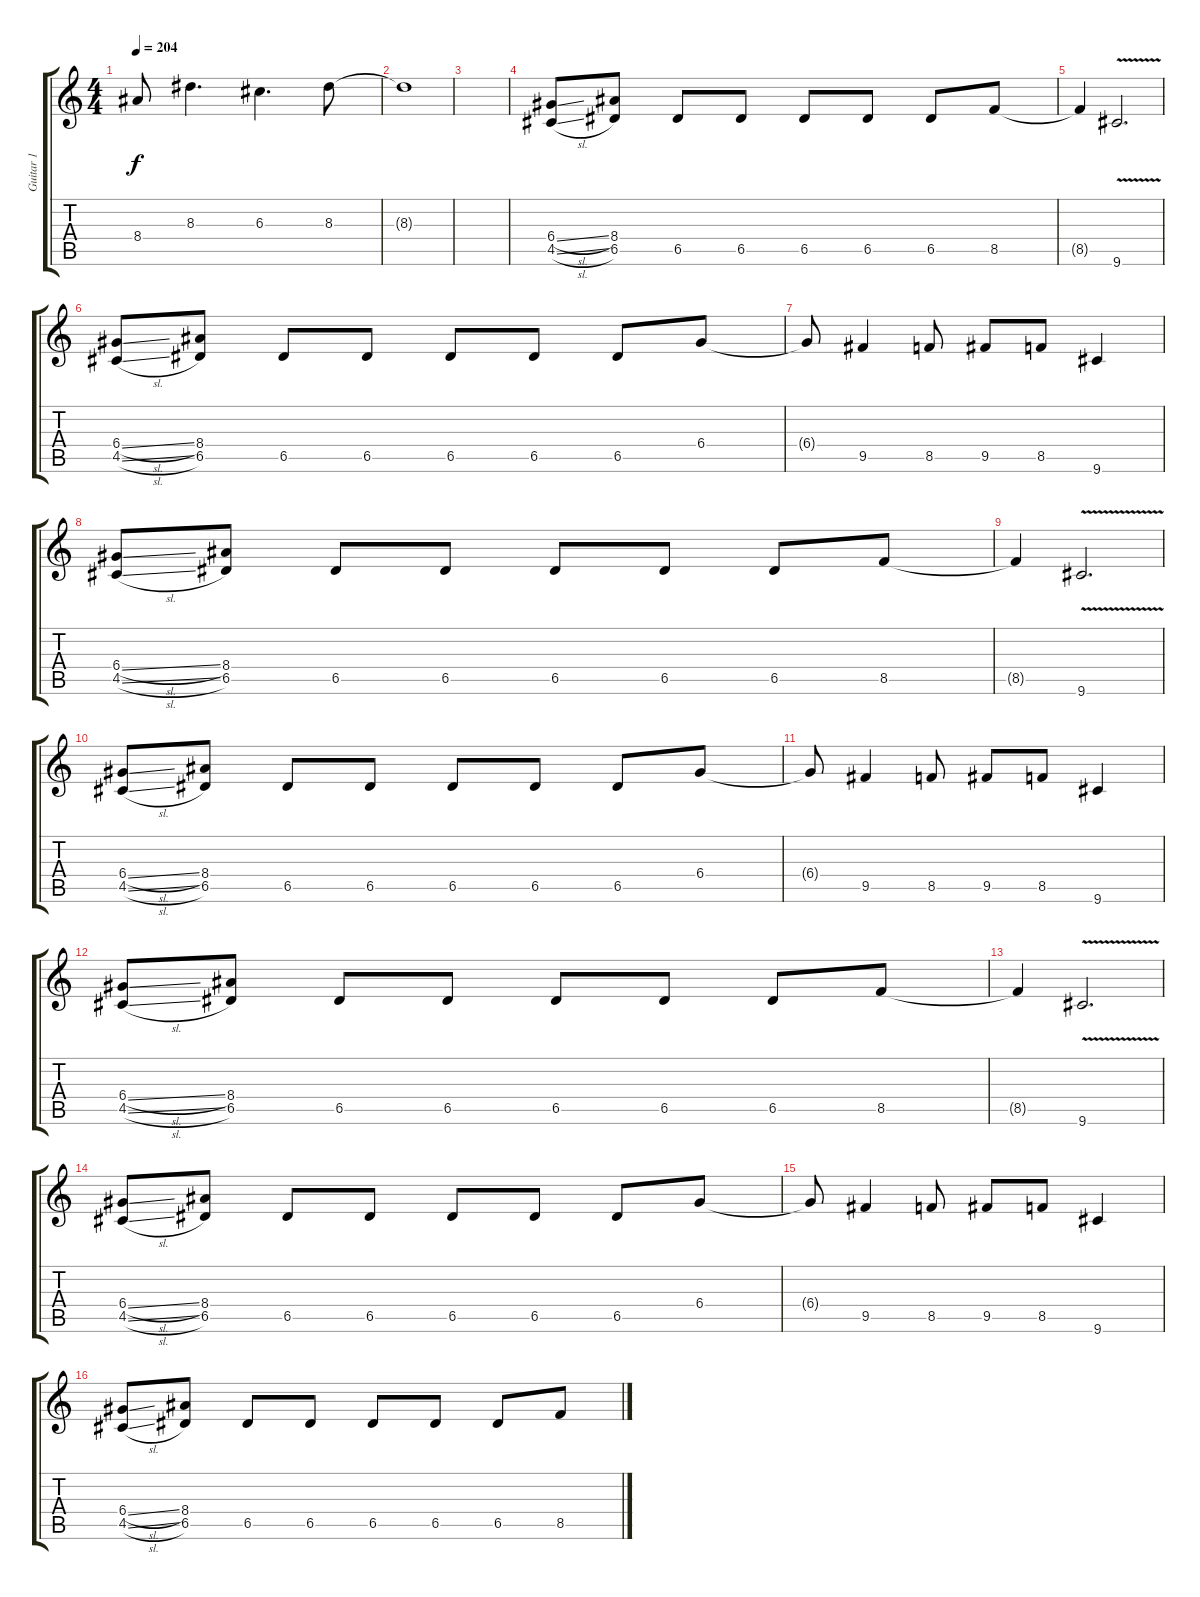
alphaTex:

\track ("Guitar 1" "Guitar 1") {instrument distortionguitar}
\staff {score tabs}
\tuning (E4 B3 G3 D3 A2 E2) {hide}
\ts (4 4)
\tempo 204
\clef g2
\ks c
8.4{t}.8{dy f} 8.3.4{d} 6.3.4{d} 8.3.8 |
8.3{t}.1 |
|
(6.4{sl} 4.5{sl}).8 (8.4 6.5).8 6.5.8 6.5.8 6.5.8 6.5.8 6.5.8 8.5.8 |
8.5{t}.4 9.6{v}.2{d} |
(6.4{sl} 4.5{sl}).8 (8.4 6.5).8 6.5.8 6.5.8 6.5.8 6.5.8 6.5.8 6.4.8 |
6.4{t}.8 9.5.4 8.5.8 9.5.8 8.5.8 9.6.4 |
(6.4{sl} 4.5{sl}).8 (8.4 6.5).8 6.5.8 6.5.8 6.5.8 6.5.8 6.5.8 8.5.8 |
8.5{t}.4 9.6{v}.2{d} |
(6.4{sl} 4.5{sl}).8 (8.4 6.5).8 6.5.8 6.5.8 6.5.8 6.5.8 6.5.8 6.4.8 |
6.4{t}.8 9.5.4 8.5.8 9.5.8 8.5.8 9.6.4 |
(6.4{sl} 4.5{sl}).8 (8.4 6.5).8 6.5.8 6.5.8 6.5.8 6.5.8 6.5.8 8.5.8 |
8.5{t}.4 9.6{v}.2{d} |
(6.4{sl} 4.5{sl}).8 (8.4 6.5).8 6.5.8 6.5.8 6.5.8 6.5.8 6.5.8 6.4.8 |
6.4{t}.8 9.5.4 8.5.8 9.5.8 8.5.8 9.6.4 |
(6.4{sl} 4.5{sl}).8 (8.4 6.5).8 6.5.8 6.5.8 6.5.8 6.5.8 6.5.8 8.5.8
